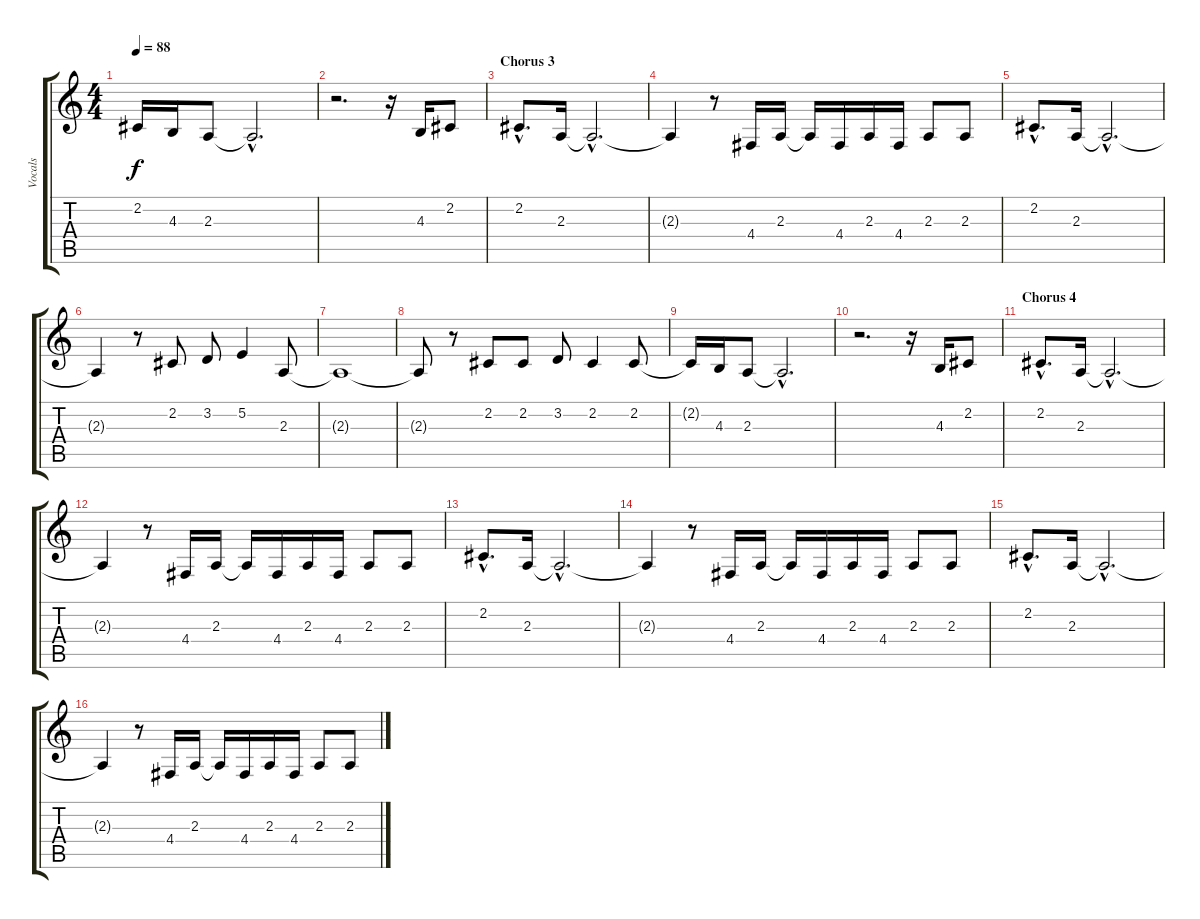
\track ("Vocals" "Vocals") {instrument clarinet}
\staff {score tabs}
\tuning (E4 B3 G3 D3 A2 E2) {hide}
\ts (4 4)
\tempo 88
\clef g2
\ks c
2.2{t}.16{dy f} 4.3.16 2.3.8 2.3{hac t}.2{d} |
r.2{d} r.16 4.3.16 2.2.8 |
\section ("" "Chorus 3")
2.2{hac}.8{d} 2.3.16 2.3{hac t}.2{d} |
2.3{t}.4 r.8 4.4.16 2.3.16 2.3{t}.16 4.4.16 2.3.16 4.4.16 2.3.8 2.3.8 |
2.2{hac}.8{d} 2.3.16 2.3{hac t}.2{d} |
2.3{t}.4 r.8 2.2.8 3.2.8 5.2.4 2.3.8 |
2.3{t}.1 |
2.3{t}.8 r.8 2.2.8 2.2.8 3.2.8 2.2.4 2.2.8 |
2.2{t}.16 4.3.16 2.3.8 2.3{hac t}.2{d} |
r.2{d} r.16 4.3.16 2.2.8 |
\section ("" "Chorus 4")
2.2{hac}.8{d} 2.3.16 2.3{hac t}.2{d} |
2.3{t}.4 r.8 4.4.16 2.3.16 2.3{t}.16 4.4.16 2.3.16 4.4.16 2.3.8 2.3.8 |
2.2{hac}.8{d} 2.3.16 2.3{hac t}.2{d} |
2.3{t}.4 r.8 4.4.16 2.3.16 2.3{t}.16 4.4.16 2.3.16 4.4.16 2.3.8 2.3.8 |
2.2{hac}.8{d} 2.3.16 2.3{hac t}.2{d} |
2.3{t}.4 r.8 4.4.16 2.3.16 2.3{t}.16 4.4.16 2.3.16 4.4.16 2.3.8 2.3.8
